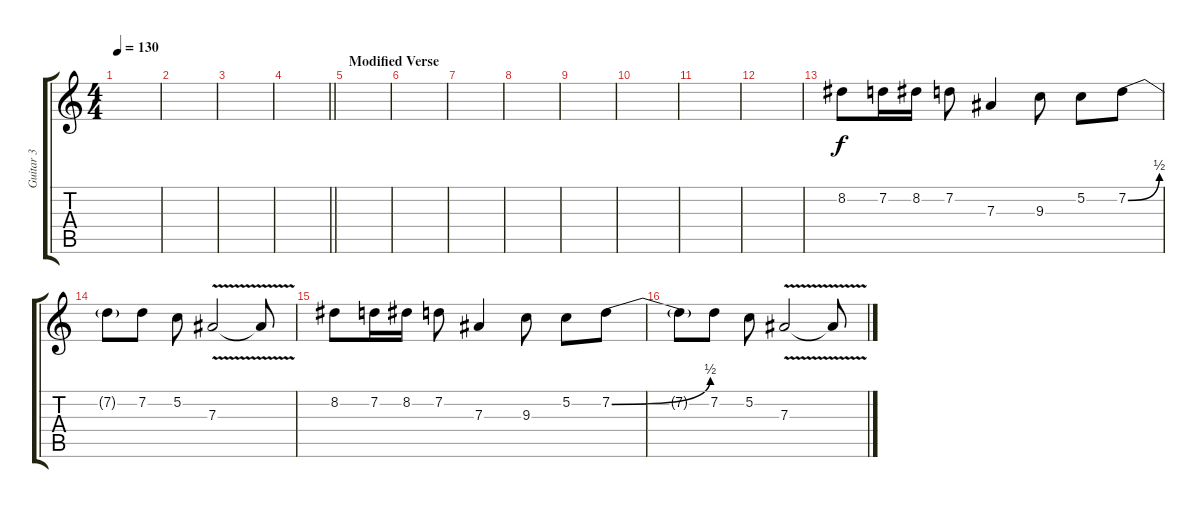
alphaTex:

\track ("Guitar 3" "Guitar 3") {instrument distortionguitar}
\staff {score tabs}
\tuning (C4 G3 Eb3 Bb2 F2 C2) {hide}
\ts (4 4)
\tempo 130
\clef g2
\ks c
|
|
|
\barLineRight lightlight
|
\section ("" "Modified Verse")
|
|
|
|
|
|
|
|
8.2.8{volume 16 balance 16} 7.2.16 8.2.16 7.2.8 7.3.4 9.3.8 5.2.8 7.2{be (bend 0 0 60 2)}.8 |
7.2{t}.8 7.2.8 5.2.8 7.3{v}.2 7.3{t}.8 |
8.2.8{volume 16} 7.2.16 8.2.16 7.2.8 7.3.4 9.3.8 5.2.8 7.2{be (bend 0 0 60 2)}.8 |
7.2{t}.8 7.2.8 5.2.8 7.3{v}.2 7.3{t}.8
